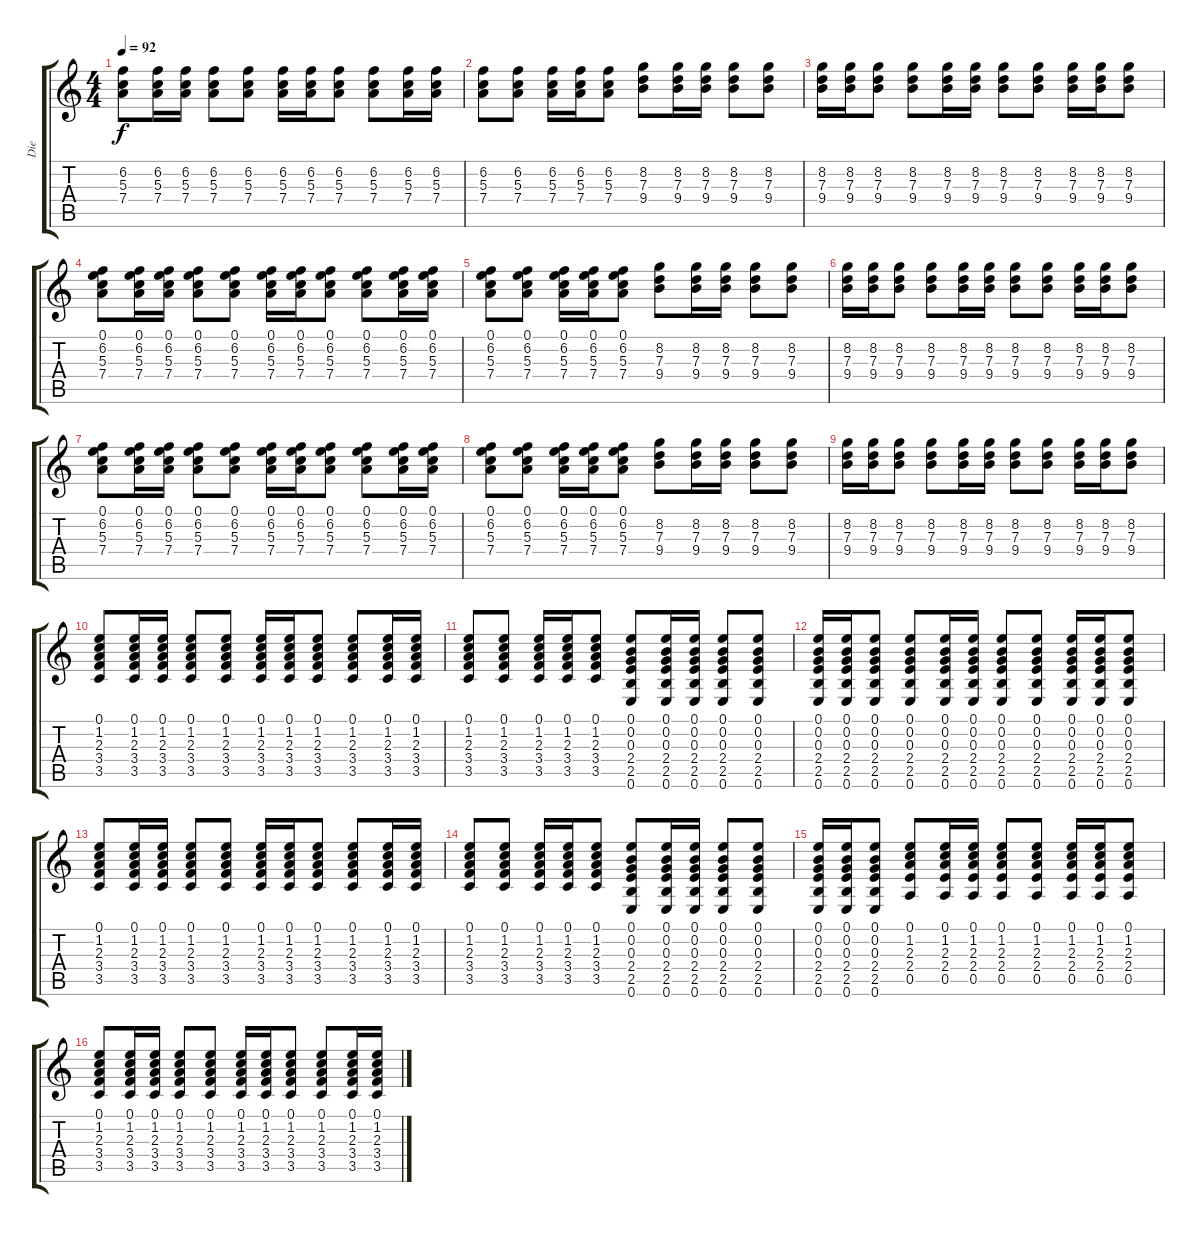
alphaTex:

\track ("Die" "Die") {instrument acousticguitarsteel}
\staff {score tabs}
\tuning (E4 B3 G3 D3 A2 E2) {hide}
\ts (4 4)
\tempo 92
\clef g2
\ks c
(6.2 5.3 7.4).8{dy f} (6.2 5.3 7.4).16 (6.2 5.3 7.4).16 (6.2 5.3 7.4).8 (6.2 5.3 7.4).8 (6.2 5.3 7.4).16 (6.2 5.3 7.4).16 (6.2 5.3 7.4).8 (6.2 5.3 7.4).8 (6.2 5.3 7.4).16 (6.2 5.3 7.4).16 |
(6.2 5.3 7.4).8 (6.2 5.3 7.4).8 (6.2 5.3 7.4).16 (6.2 5.3 7.4).16 (6.2 5.3 7.4).8 (8.2 7.3 9.4).8 (8.2 7.3 9.4).16 (8.2 7.3 9.4).16 (8.2 7.3 9.4).8 (8.2 7.3 9.4).8 |
(8.2 7.3 9.4).16 (8.2 7.3 9.4).16 (8.2 7.3 9.4).8 (8.2 7.3 9.4).8 (8.2 7.3 9.4).16 (8.2 7.3 9.4).16 (8.2 7.3 9.4).8 (8.2 7.3 9.4).8 (8.2 7.3 9.4).16 (8.2 7.3 9.4).16 (8.2 7.3 9.4).8 |
(0.1 6.2 5.3 7.4).8 (0.1 6.2 5.3 7.4).16 (0.1 6.2 5.3 7.4).16 (0.1 6.2 5.3 7.4).8 (0.1 6.2 5.3 7.4).8 (0.1 6.2 5.3 7.4).16 (0.1 6.2 5.3 7.4).16 (0.1 6.2 5.3 7.4).8 (0.1 6.2 5.3 7.4).8 (0.1 6.2 5.3 7.4).16 (0.1 6.2 5.3 7.4).16 |
(0.1 6.2 5.3 7.4).8 (0.1 6.2 5.3 7.4).8 (0.1 6.2 5.3 7.4).16 (0.1 6.2 5.3 7.4).16 (0.1 6.2 5.3 7.4).8 (8.2 7.3 9.4).8 (8.2 7.3 9.4).16 (8.2 7.3 9.4).16 (8.2 7.3 9.4).8 (8.2 7.3 9.4).8 |
(8.2 7.3 9.4).16 (8.2 7.3 9.4).16 (8.2 7.3 9.4).8 (8.2 7.3 9.4).8 (8.2 7.3 9.4).16 (8.2 7.3 9.4).16 (8.2 7.3 9.4).8 (8.2 7.3 9.4).8 (8.2 7.3 9.4).16 (8.2 7.3 9.4).16 (8.2 7.3 9.4).8 |
(0.1 6.2 5.3 7.4).8 (0.1 6.2 5.3 7.4).16 (0.1 6.2 5.3 7.4).16 (0.1 6.2 5.3 7.4).8 (0.1 6.2 5.3 7.4).8 (0.1 6.2 5.3 7.4).16 (0.1 6.2 5.3 7.4).16 (0.1 6.2 5.3 7.4).8 (0.1 6.2 5.3 7.4).8 (0.1 6.2 5.3 7.4).16 (0.1 6.2 5.3 7.4).16 |
(0.1 6.2 5.3 7.4).8 (0.1 6.2 5.3 7.4).8 (0.1 6.2 5.3 7.4).16 (0.1 6.2 5.3 7.4).16 (0.1 6.2 5.3 7.4).8 (8.2 7.3 9.4).8 (8.2 7.3 9.4).16 (8.2 7.3 9.4).16 (8.2 7.3 9.4).8 (8.2 7.3 9.4).8 |
(8.2 7.3 9.4).16 (8.2 7.3 9.4).16 (8.2 7.3 9.4).8 (8.2 7.3 9.4).8 (8.2 7.3 9.4).16 (8.2 7.3 9.4).16 (8.2 7.3 9.4).8 (8.2 7.3 9.4).8 (8.2 7.3 9.4).16 (8.2 7.3 9.4).16 (8.2 7.3 9.4).8 |
(0.1 1.2 2.3 3.4 3.5).8{volume 7} (0.1 1.2 2.3 3.4 3.5).16 (0.1 1.2 2.3 3.4 3.5).16 (0.1 1.2 2.3 3.4 3.5).8 (0.1 1.2 2.3 3.4 3.5).8 (0.1 1.2 2.3 3.4 3.5).16 (0.1 1.2 2.3 3.4 3.5).16 (0.1 1.2 2.3 3.4 3.5).8 (0.1 1.2 2.3 3.4 3.5).8 (0.1 1.2 2.3 3.4 3.5).16 (0.1 1.2 2.3 3.4 3.5).16 |
(0.1 1.2 2.3 3.4 3.5).8 (0.1 1.2 2.3 3.4 3.5).8 (0.1 1.2 2.3 3.4 3.5).16 (0.1 1.2 2.3 3.4 3.5).16 (0.1 1.2 2.3 3.4 3.5).8 (0.1 0.2 0.3 2.4 2.5 0.6).8 (0.1 0.2 0.3 2.4 2.5 0.6).16 (0.1 0.2 0.3 2.4 2.5 0.6).16 (0.1 0.2 0.3 2.4 2.5 0.6).8 (0.1 0.2 0.3 2.4 2.5 0.6).8 |
(0.1 0.2 0.3 2.4 2.5 0.6).16 (0.1 0.2 0.3 2.4 2.5 0.6).16 (0.1 0.2 0.3 2.4 2.5 0.6).8 (0.1 0.2 0.3 2.4 2.5 0.6).8 (0.1 0.2 0.3 2.4 2.5 0.6).16 (0.1 0.2 0.3 2.4 2.5 0.6).16 (0.1 0.2 0.3 2.4 2.5 0.6).8 (0.1 0.2 0.3 2.4 2.5 0.6).8 (0.1 0.2 0.3 2.4 2.5 0.6).16 (0.1 0.2 0.3 2.4 2.5 0.6).16 (0.1 0.2 0.3 2.4 2.5 0.6).8 |
(0.1 1.2 2.3 3.4 3.5).8 (0.1 1.2 2.3 3.4 3.5).16 (0.1 1.2 2.3 3.4 3.5).16 (0.1 1.2 2.3 3.4 3.5).8 (0.1 1.2 2.3 3.4 3.5).8 (0.1 1.2 2.3 3.4 3.5).16 (0.1 1.2 2.3 3.4 3.5).16 (0.1 1.2 2.3 3.4 3.5).8 (0.1 1.2 2.3 3.4 3.5).8 (0.1 1.2 2.3 3.4 3.5).16 (0.1 1.2 2.3 3.4 3.5).16 |
(0.1 1.2 2.3 3.4 3.5).8 (0.1 1.2 2.3 3.4 3.5).8 (0.1 1.2 2.3 3.4 3.5).16 (0.1 1.2 2.3 3.4 3.5).16 (0.1 1.2 2.3 3.4 3.5).8 (0.1 0.2 0.3 2.4 2.5 0.6).8 (0.1 0.2 0.3 2.4 2.5 0.6).16 (0.1 0.2 0.3 2.4 2.5 0.6).16 (0.1 0.2 0.3 2.4 2.5 0.6).8 (0.1 0.2 0.3 2.4 2.5 0.6).8 |
(0.1 0.2 0.3 2.4 2.5 0.6).16 (0.1 0.2 0.3 2.4 2.5 0.6).16 (0.1 0.2 0.3 2.4 2.5 0.6).8 (0.1 1.2 2.3 2.4 0.5).8 (0.1 1.2 2.3 2.4 0.5).16 (0.1 1.2 2.3 2.4 0.5).16 (0.1 1.2 2.3 2.4 0.5).8 (0.1 1.2 2.3 2.4 0.5).8 (0.1 1.2 2.3 2.4 0.5).16 (0.1 1.2 2.3 2.4 0.5).16 (0.1 1.2 2.3 2.4 0.5).8 |
(0.1 1.2 2.3 3.4 3.5).8 (0.1 1.2 2.3 3.4 3.5).16 (0.1 1.2 2.3 3.4 3.5).16 (0.1 1.2 2.3 3.4 3.5).8 (0.1 1.2 2.3 3.4 3.5).8 (0.1 1.2 2.3 3.4 3.5).16 (0.1 1.2 2.3 3.4 3.5).16 (0.1 1.2 2.3 3.4 3.5).8 (0.1 1.2 2.3 3.4 3.5).8 (0.1 1.2 2.3 3.4 3.5).16 (0.1 1.2 2.3 3.4 3.5).16
